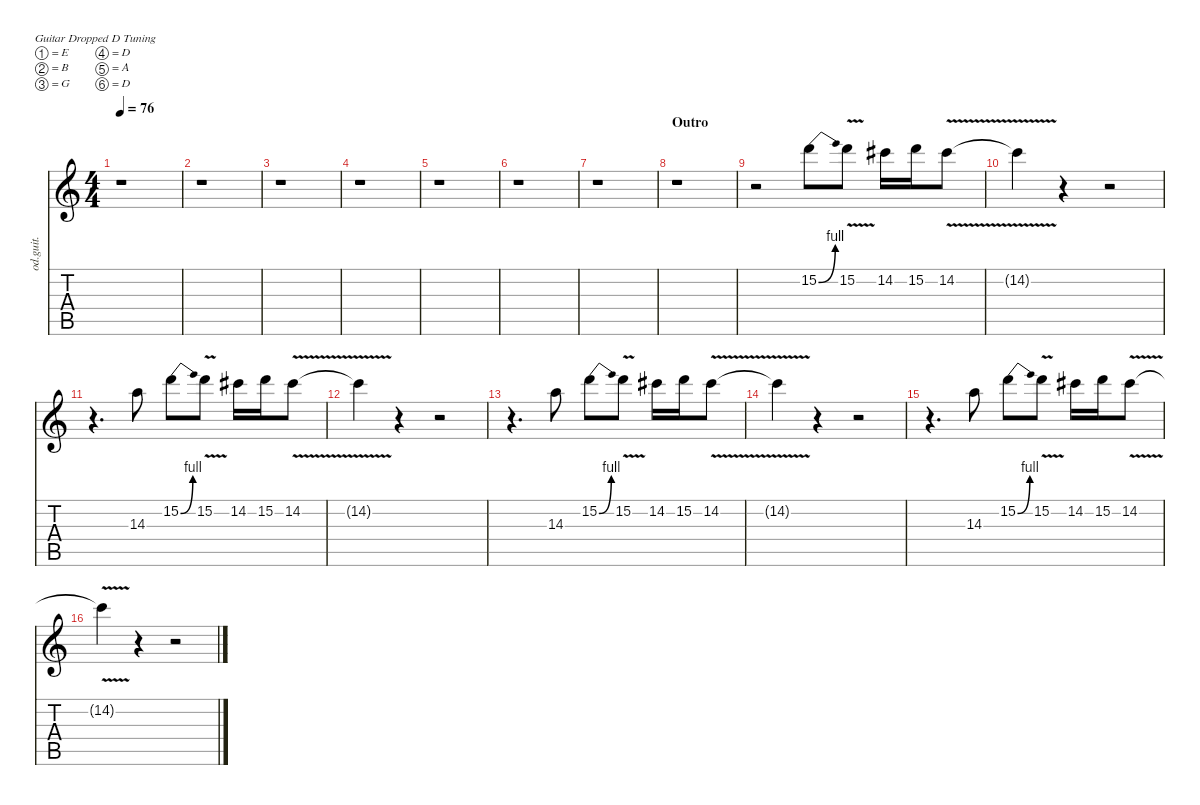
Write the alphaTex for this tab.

\defaultSystemsLayout 4
\hideDynamics
\bracketExtendMode nobrackets
\otherSystemsTrackNameOrientation horizontal
\track ("Fill Guitar #3" "od.guit.") {instrument overdrivenguitar}
\staff {score tabs}
\tuning (E4 B3 G3 D3 A2 D2)
\ts (4 4)
\tempo 76
\clef g2
\ks c
r.1{dy f beam Down} |
r.1{beam Down} |
r.1{beam Down} |
r.1{beam Down} |
r.1{beam Down} |
r.1{beam Down} |
r.1{beam Down} |
\section ("" "Outro")
r.1{beam Down} |
r.2{beam Down} 15.2{be (bend 0 0 30 4)}.8{dy mf beam Down} 15.2{v}.8{beam Down} 14.2{acc #}.16{beam Down} 15.2.16{beam Down} 14.2{v acc #}.8{beam Down} |
14.2{v t acc #}.4{dy f beam Down} r.4{beam Down} r.2{beam Down} |
r.4{d beam Down} 14.3.8{dy mf beam Down} 15.2{be (bend 0 0 30 4)}.8{beam Down} 15.2{v}.8{beam Down} 14.2{acc #}.16{beam Down} 15.2.16{beam Down} 14.2{v acc #}.8{beam Down} |
14.2{v t acc #}.4{dy f beam Down} r.4{beam Down} r.2{beam Down} |
r.4{d beam Down} 14.3.8{dy mf beam Down} 15.2{be (bend 0 0 30 4)}.8{beam Down} 15.2{v}.8{beam Down} 14.2{acc #}.16{beam Down} 15.2.16{beam Down} 14.2{v acc #}.8{beam Down} |
14.2{v t acc #}.4{dy f beam Down} r.4{beam Down} r.2{beam Down} |
r.4{d beam Down} 14.3.8{dy mf beam Down} 15.2{be (bend 0 0 30 4)}.8{beam Down} 15.2{v}.8{beam Down} 14.2{acc #}.16{beam Down} 15.2.16{beam Down} 14.2{v acc #}.8{beam Down} |
14.2{v t acc #}.4{dy f beam Down} r.4{beam Down} r.2{beam Down}
